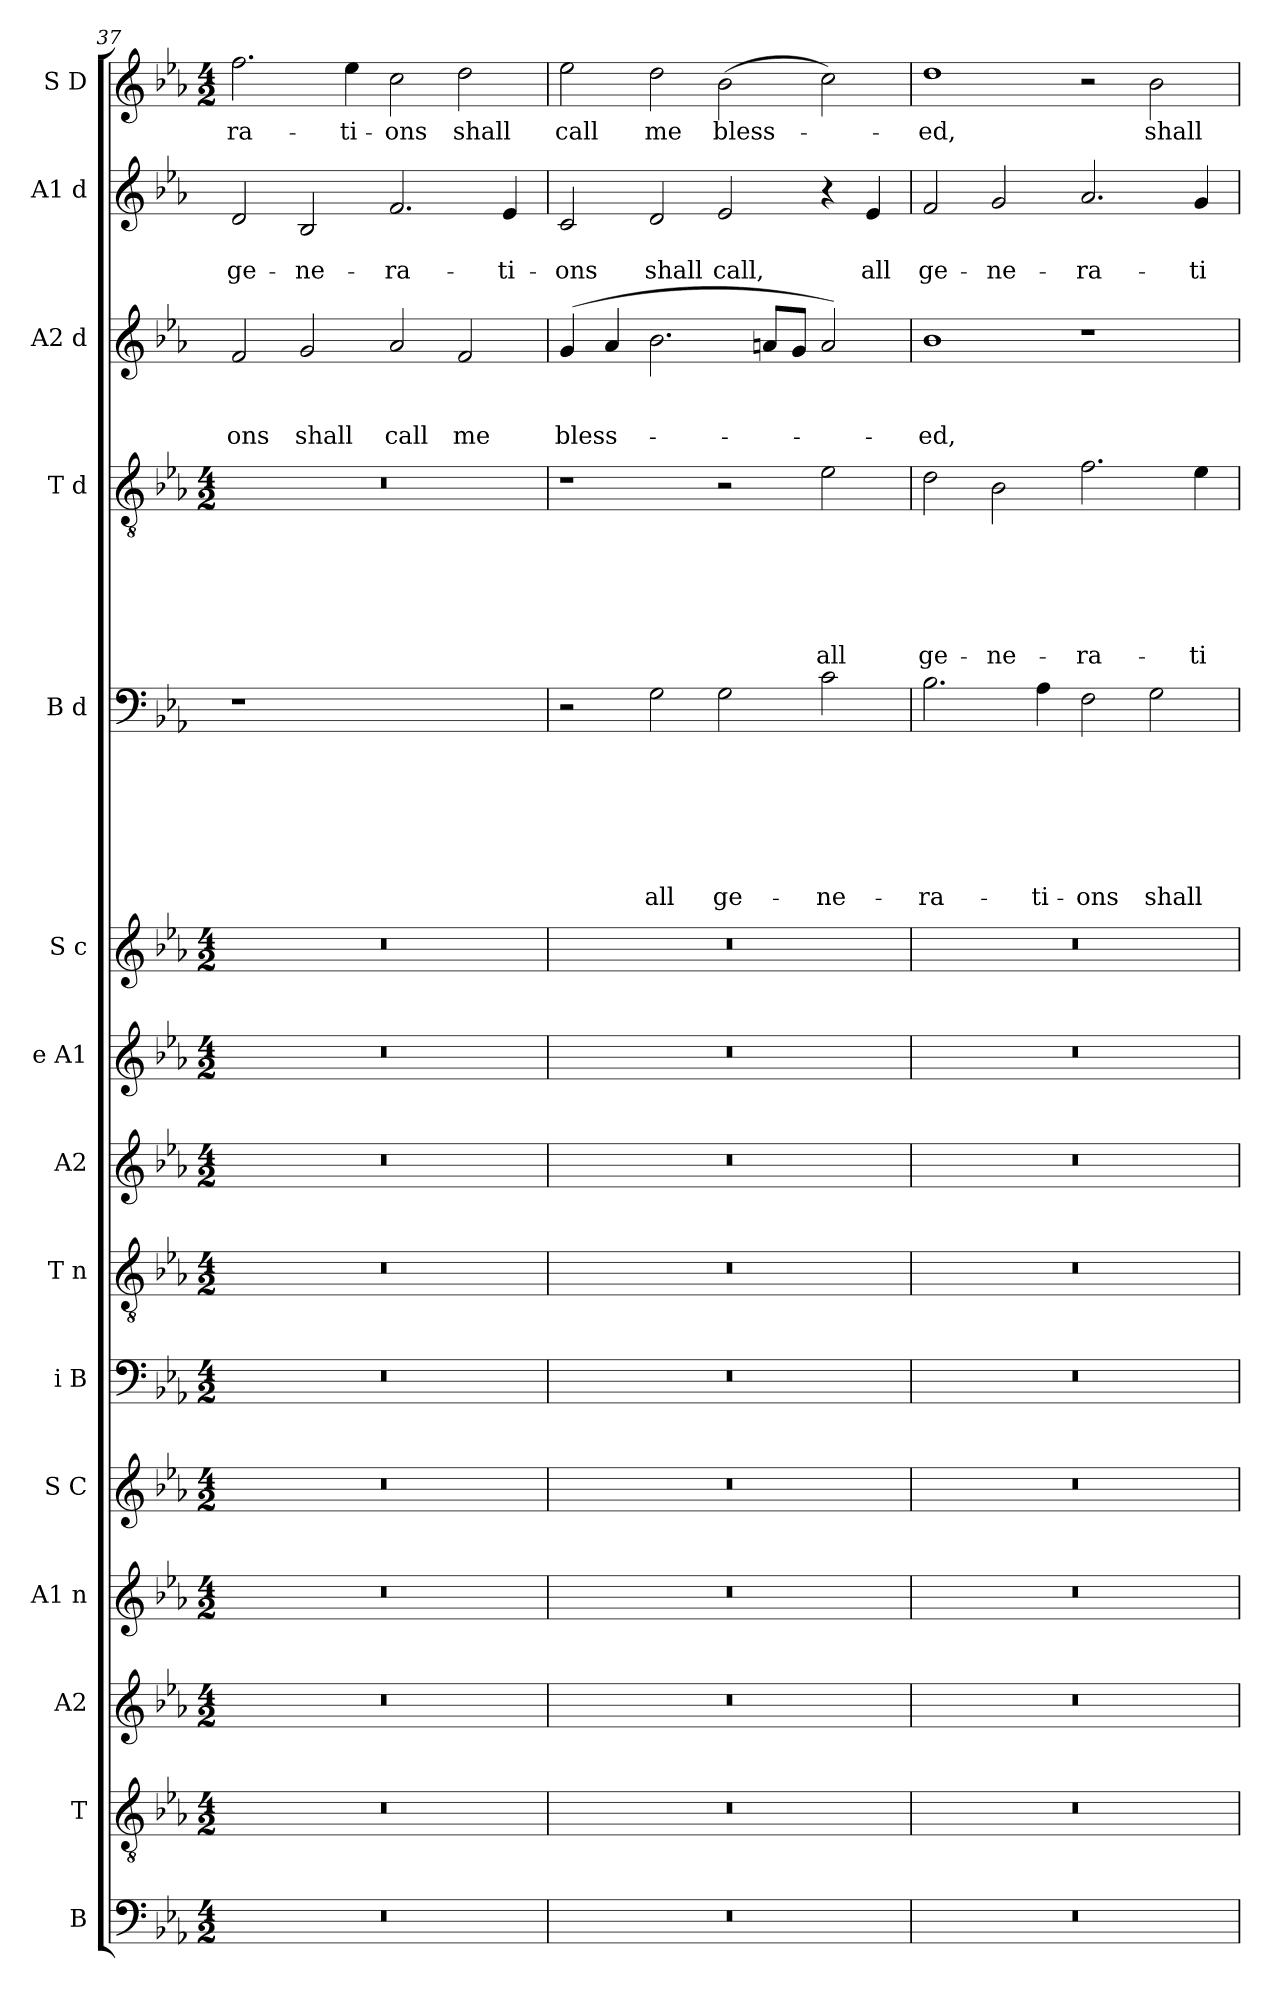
**kern	**kern	**kern	**kern	**kern	**kern	**kern	**kern	**kern	**kern	**kern	**text	**text	**text	**text	**text	**text	**text	**kern	**text	**text	**text	**text	**text	**text	**kern	**text	**text	**text	**kern	**text	**text	**kern	**text
*part15	*part14	*part13	*part12	*part11	*part10	*part9	*part8	*part7	*part6	*part5	*part5	*part5	*part5	*part5	*part5	*part5	*part5	*part4	*part4	*part4	*part4	*part4	*part4	*part4	*part3	*part3	*part3	*part3	*part2	*part2	*part2	*part1	*part1
*staff15	*staff14	*staff13	*staff12	*staff11	*staff10	*staff9	*staff8	*staff7	*staff6	*staff5	*staff5	*staff5	*staff5	*staff5	*staff5	*staff5	*staff5	*staff4	*staff4	*staff4	*staff4	*staff4	*staff4	*staff4	*staff3	*staff3	*staff3	*staff3	*staff2	*staff2	*staff2	*staff1	*staff1
*I"B	*I"T	*I"A2	*I"A1 n	*I"S C	*I"i B	*I"T n	*I"A2	*I"e A1	*I"S c	*I"B d	*	*	*	*	*	*	*	*I"T d	*	*	*	*	*	*	*I"A2 d	*	*	*	*I"A1 d	*	*	*I"S D	*
*	*	*	*	*	*	*	*	*	*I'S c	*I'B d	*	*	*	*	*	*	*	*I'T d	*	*	*	*	*	*	*I'A2 d	*	*	*	*I'A1 d	*	*	*I'S d	*
*clefF4	*clefGv2	*clefG2	*clefG2	*clefG2	*clefF4	*clefGv2	*clefG2	*clefG2	*clefG2	*clefF4	*	*	*	*	*	*	*	*clefGv2	*	*	*	*	*	*	*clefG2	*	*	*	*clefG2	*	*	*clefG2	*
*k[b-e-a-]	*k[b-e-a-]	*k[b-e-a-]	*k[b-e-a-]	*k[b-e-a-]	*k[b-e-a-]	*k[b-e-a-]	*k[b-e-a-]	*k[b-e-a-]	*k[b-e-a-]	*k[b-e-a-]	*	*	*	*	*	*	*	*k[b-e-a-]	*	*	*	*	*	*	*k[b-e-a-]	*	*	*	*k[b-e-a-]	*	*	*k[b-e-a-]	*
*E-:	*E-:	*E-:	*E-:	*E-:	*E-:	*E-:	*E-:	*E-:	*E-:	*E-:	*	*	*	*	*	*	*	*E-:	*	*	*	*	*	*	*E-:	*	*	*	*E-:	*	*	*E-:	*
*M4/2	*M4/2	*M4/2	*M4/2	*M4/2	*M4/2	*M4/2	*M4/2	*M4/2	*M4/2	*	*	*	*	*	*	*	*	*M4/2	*	*	*	*	*	*	*	*	*	*	*	*	*	*M4/2	*
=37	=37	=37	=37	=37	=37	=37	=37	=37	=37	=37	=37	=37	=37	=37	=37	=37	=37	=37	=37	=37	=37	=37	=37	=37	=37	=37	=37	=37	=37	=37	=37	=37	=37
!	!	!	!	!	!	!	!	!	!	!LO:N:vis=1	!	!	!	!	!	!	!	!LO:N:vis=1	!	!	!	!	!	!	!	!	!	!LO:LY:b	!	!	!LO:LY:b	!	!LO:LY:b
0r	0r	0r	0r	0r	0r	0r	0r	0r	0r	1r	.	.	.	.	.	.	.	0r	.	.	.	.	.	.	2f/	.	.	-ons	2d/	.	ge-	2.ff\	-ra-
!	!	!	!	!	!	!	!	!	!	!	!	!	!	!	!	!	!	!	!	!	!	!	!	!	!	!	!	!LO:LY:b	!	!	!LO:LY:b	!	!
.	.	.	.	.	.	.	.	.	.	.	.	.	.	.	.	.	.	.	.	.	.	.	.	.	2g/	.	.	shall	2B-/	.	-ne-	.	.
!	!	!	!	!	!	!	!	!	!	!	!	!	!	!	!	!	!	!	!	!	!	!	!	!	!	!	!	!	!	!	!	!	!LO:LY:b
.	.	.	.	.	.	.	.	.	.	.	.	.	.	.	.	.	.	.	.	.	.	.	.	.	.	.	.	.	.	.	.	4ee-\	-ti-
!	!	!	!	!	!	!	!	!	!	!	!	!	!	!	!	!	!	!	!	!	!	!	!	!	!	!	!	!LO:LY:b	!	!	!LO:LY:b	!	!LO:LY:b
.	.	.	.	.	.	.	.	.	.	1ryy	.	.	.	.	.	.	.	.	.	.	.	.	.	.	2a-/	.	.	call	2.f/	.	-ra-	2cc\	-ons
!	!	!	!	!	!	!	!	!	!	!	!	!	!	!	!	!	!	!	!	!	!	!	!	!	!	!	!	!LO:LY:b	!	!	!	!	!LO:LY:b
.	.	.	.	.	.	.	.	.	.	.	.	.	.	.	.	.	.	.	.	.	.	.	.	.	2f/	.	.	me	.	.	.	2dd\	shall
!	!	!	!	!	!	!	!	!	!	!	!	!	!	!	!	!	!	!	!	!	!	!	!	!	!	!	!	!	!	!	!LO:LY:b	!	!
.	.	.	.	.	.	.	.	.	.	.	.	.	.	.	.	.	.	.	.	.	.	.	.	.	.	.	.	.	4e-/	.	-ti-	.	.
=38	=38	=38	=38	=38	=38	=38	=38	=38	=38	=38	=38	=38	=38	=38	=38	=38	=38	=38	=38	=38	=38	=38	=38	=38	=38	=38	=38	=38	=38	=38	=38	=38	=38
!	!	!	!	!	!	!	!	!	!	!	!	!	!	!	!	!	!	!	!	!	!	!	!	!	!	!	!	!LO:LY:b	!	!	!LO:LY:b	!	!LO:LY:b
0r	0r	0r	0r	0r	0r	0r	0r	0r	0r	2r	.	.	.	.	.	.	.	1r	.	.	.	.	.	.	(4g/	.	.	bless-	2c/	.	-ons	2ee-\	call
.	.	.	.	.	.	.	.	.	.	.	.	.	.	.	.	.	.	.	.	.	.	.	.	.	4a-/	.	.	.	.	.	.	.	.
!	!	!	!	!	!	!	!	!	!	!	!	!	!	!	!	!	!LO:LY:b	!	!	!	!	!	!	!	!	!	!	!	!	!	!LO:LY:b	!	!LO:LY:b
.	.	.	.	.	.	.	.	.	.	2G\	.	.	.	.	.	.	all	.	.	.	.	.	.	.	2.b-\	.	.	.	2d/	.	shall	2dd\	me
!	!	!	!	!	!	!	!	!	!	!	!	!	!	!	!	!	!LO:LY:b	!	!	!	!	!	!	!	!	!	!	!	!	!	!LO:LY:b	!	!LO:LY:b
.	.	.	.	.	.	.	.	.	.	2G\	.	.	.	.	.	.	ge-	2r	.	.	.	.	.	.	.	.	.	.	2e-/	.	call,	(>2b-\	bless-
.	.	.	.	.	.	.	.	.	.	.	.	.	.	.	.	.	.	.	.	.	.	.	.	.	8an/L	.	.	.	.	.	.	.	.
.	.	.	.	.	.	.	.	.	.	.	.	.	.	.	.	.	.	.	.	.	.	.	.	.	8g/J	.	.	.	.	.	.	.	.
!	!	!	!	!	!	!	!	!	!	!	!	!	!	!	!	!	!LO:LY:b	!	!	!	!	!	!	!LO:LY:b	!	!	!	!	!	!	!	!	!
.	.	.	.	.	.	.	.	.	.	2c\	.	.	.	.	.	.	-ne-	2e-\	.	.	.	.	.	all	2a/)	.	.	.	4r	.	.	2cc\)	.
!	!	!	!	!	!	!	!	!	!	!	!	!	!	!	!	!	!	!	!	!	!	!	!	!	!	!	!	!	!	!	!LO:LY:b	!	!
.	.	.	.	.	.	.	.	.	.	.	.	.	.	.	.	.	.	.	.	.	.	.	.	.	.	.	.	.	4e-/	.	all	.	.
=39	=39	=39	=39	=39	=39	=39	=39	=39	=39	=39	=39	=39	=39	=39	=39	=39	=39	=39	=39	=39	=39	=39	=39	=39	=39	=39	=39	=39	=39	=39	=39	=39	=39
!	!	!	!	!	!	!	!	!	!	!	!	!	!	!	!	!	!LO:LY:b	!	!	!	!	!	!	!LO:LY:b	!	!	!	!LO:LY:b	!	!	!LO:LY:b	!	!LO:LY:b
0r	0r	0r	0r	0r	0r	0r	0r	0r	0r	2.B-\	.	.	.	.	.	.	-ra-	2d\	.	.	.	.	.	ge-	1b-	.	.	-ed,	2f/	.	ge-	1dd	-ed,
!	!	!	!	!	!	!	!	!	!	!	!	!	!	!	!	!	!	!	!	!	!	!	!	!LO:LY:b	!	!	!	!	!	!	!LO:LY:b	!	!
.	.	.	.	.	.	.	.	.	.	.	.	.	.	.	.	.	.	2B-\	.	.	.	.	.	-ne-	.	.	.	.	2g/	.	-ne-	.	.
!	!	!	!	!	!	!	!	!	!	!	!	!	!	!	!	!	!LO:LY:b	!	!	!	!	!	!	!	!	!	!	!	!	!	!	!	!
.	.	.	.	.	.	.	.	.	.	4A-\	.	.	.	.	.	.	-ti-	.	.	.	.	.	.	.	.	.	.	.	.	.	.	.	.
!	!	!	!	!	!	!	!	!	!	!	!	!	!	!	!	!	!LO:LY:b	!	!	!	!	!	!	!LO:LY:b	!	!	!	!	!	!	!LO:LY:b	!	!
.	.	.	.	.	.	.	.	.	.	2F\	.	.	.	.	.	.	-ons	2.f\	.	.	.	.	.	-ra-	1r	.	.	.	2.a-/	.	-ra-	2r	.
!	!	!	!	!	!	!	!	!	!	!	!	!	!	!	!	!	!LO:LY:b	!	!	!	!	!	!	!	!	!	!	!	!	!	!	!	!LO:LY:b
.	.	.	.	.	.	.	.	.	.	2G\	.	.	.	.	.	.	shall	.	.	.	.	.	.	.	.	.	.	.	.	.	.	2b-\	shall
!	!	!	!	!	!	!	!	!	!	!	!	!	!	!	!	!	!	!	!	!	!	!	!	!LO:LY:b	!	!	!	!	!	!	!LO:LY:b	!	!
.	.	.	.	.	.	.	.	.	.	.	.	.	.	.	.	.	.	4e-\	.	.	.	.	.	-ti-	.	.	.	.	4g/	.	-ti-	.	.
=	=	=	=	=	=	=	=	=	=	=	=	=	=	=	=	=	=	=	=	=	=	=	=	=	=	=	=	=	=	=	=	=	=
*-	*-	*-	*-	*-	*-	*-	*-	*-	*-	*-	*-	*-	*-	*-	*-	*-	*-	*-	*-	*-	*-	*-	*-	*-	*-	*-	*-	*-	*-	*-	*-	*-	*-
